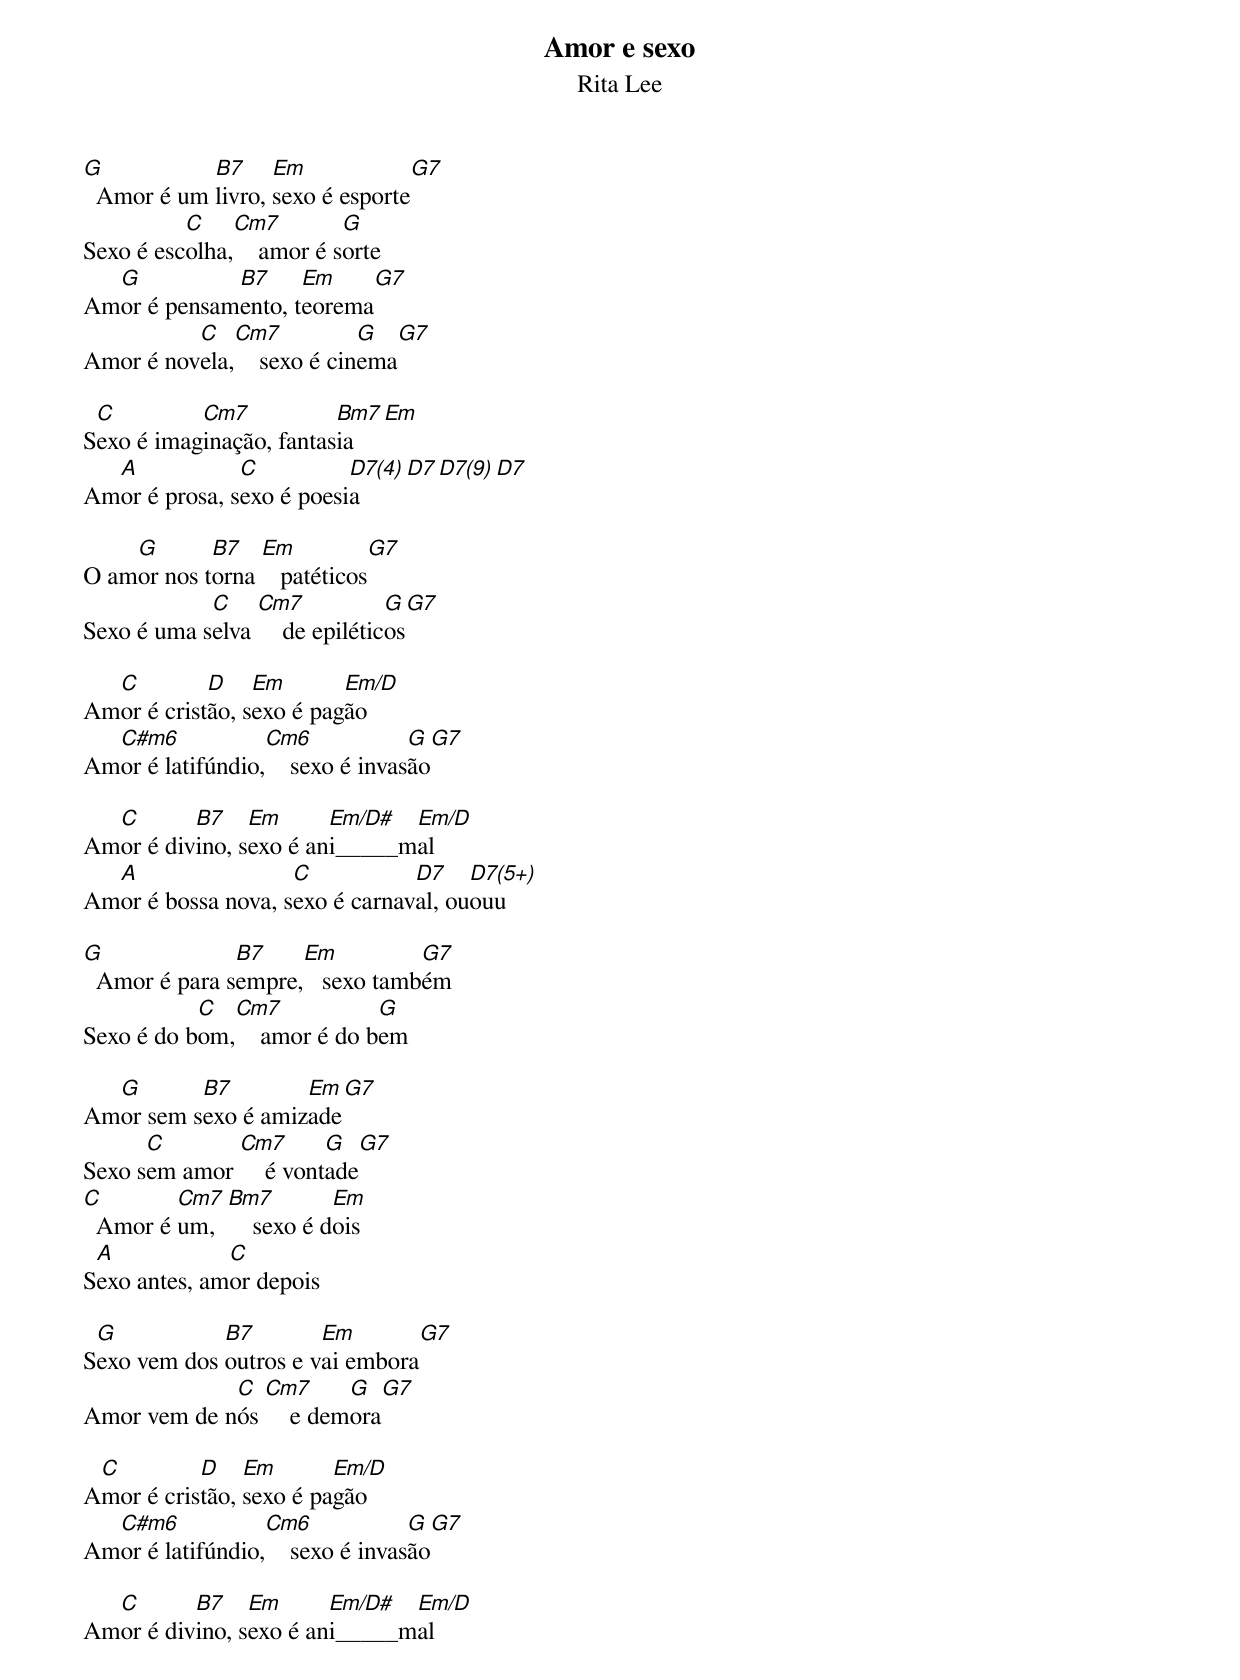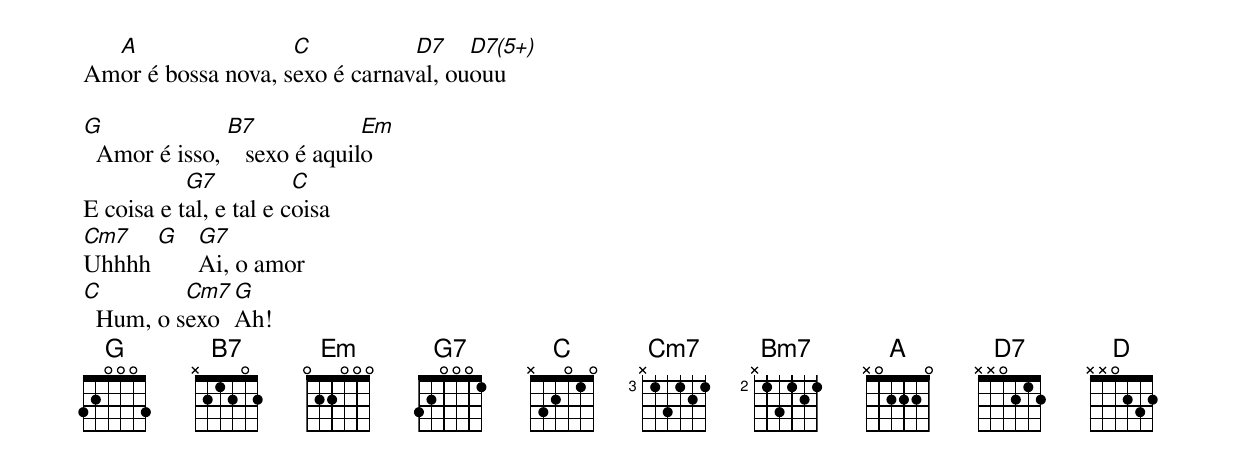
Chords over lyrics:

Amor e sexo
Rita Lee

G           B7     Em            G7
  Amor é um livro, sexo é esporte
          C    Cm7         G
Sexo é escolha,    amor é sorte
  G          B7     Em     G7
Amor é pensamento, teorema
          C   Cm7           G   G7
Amor é novela,    sexo é cinema

 C         Cm7           Bm7  Em
Sexo é imaginação, fantasia
  A            C          D7(4)  D7  D7(9)  D7
Amor é prosa, sexo é poesia

    G       B7   Em           G7
O amor nos torna    patéticos
            C    Cm7            G  G7
Sexo é uma selva     de epiléticos

  C         D    Em       Em/D
Amor é cristão, sexo é pagão
  C#m6            Cm6             G  G7
Amor é latifúndio,    sexo é invasão

  C       B7    Em      Em/D#  Em/D
Amor é divino, sexo é ani_____mal
  A                 C           D7    D7(5+)
Amor é bossa nova, sexo é carnaval, ououu

G              B7    Em          G7
  Amor é para sempre,   sexo também
           C  Cm7            G
Sexo é do bom,    amor é do bem

  G       B7        Em  G7
Amor sem sexo é amizade
      C       Cm7       G   G7
Sexo sem amor     é vontade
C        Cm7  Bm7         Em
  Amor é um,      sexo é dois
 A            C
Sexo antes, amor depois

 G           B7        Em        G7
Sexo vem dos outros e vai embora
             C  Cm7      G   G7
Amor vem de nós     e demora

 C         D    Em       Em/D
Amor é cristão, sexo é pagão
  C#m6            Cm6             G  G7
Amor é latifúndio,    sexo é invasão

  C       B7    Em      Em/D#  Em/D
Amor é divino, sexo é ani_____mal
  A                 C           D7    D7(5+)
Amor é bossa nova, sexo é carnaval, ououu

G              B7             Em
  Amor é isso,    sexo é aquilo
           G7           C
E coisa e tal, e tal e coisa
Cm7   G  G7
Uhhhh    Ai, o amor
C         Cm7  G
  Hum, o sexo  Ah!
